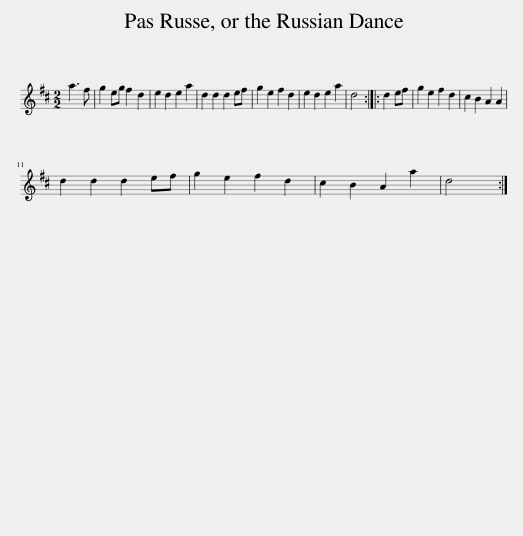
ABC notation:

X:1
L:1/8
M:2/2
I:linebreak $
K:D
V:1 treble
V:1
 a3 f | g2 eg f2 d2 | e2 d2 e2 a2 | d2 d2 d2 ef | g2 e2 f2 d2 | %5
 e2 d2 e2 a2 | d4 :: d2 ef | g2 e2 f2 d2 | c2 B2 A2 A2 |$ %10
 d2 d2 d2 ef | g2 e2 f2 d2 | c2 B2 A2 a2 | d4 :| %14
